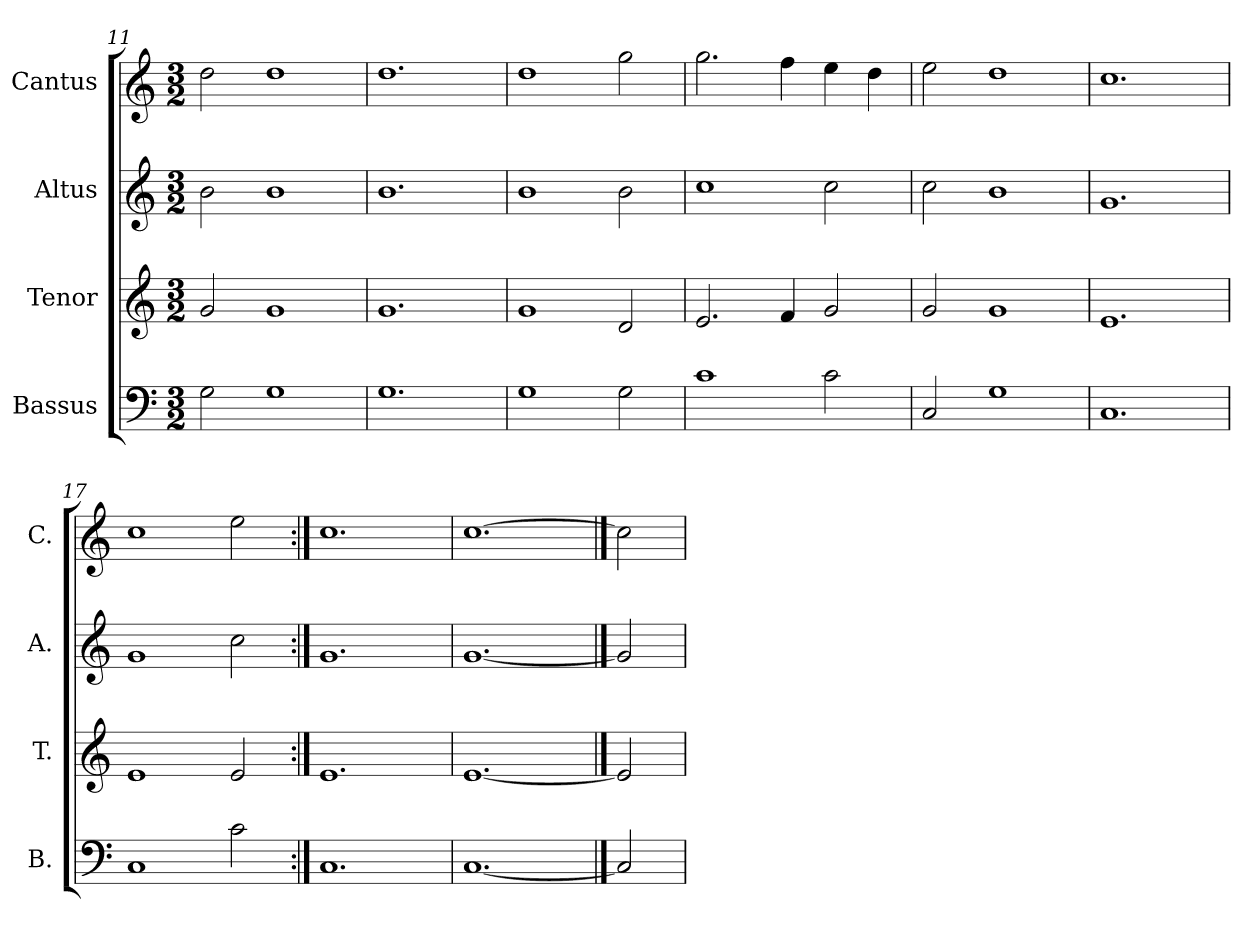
**kern	**kern	**kern	**kern
*part4	*part3	*part2	*part1
*staff4	*staff3	*staff2	*staff1
*I"Bassus	*I"Tenor	*I"Altus	*I"Cantus
*I'B.	*I'T.	*I'A.	*I'C.
*clefF4	*clefG2	*clefG2	*clefG2
*k[]	*k[]	*k[]	*k[]
*C:	*C:	*C:	*C:
*M3/2	*M3/2	*M3/2	*M3/2
=11	=11	=11	=11
2G\	2g/	2b\	2dd\
1G\	1g/	1b\	1dd\
=12	=12	=12	=12
1.G\	1.g/	1.b\	1.dd\
!!LO:LB:g=z
=13	=13	=13	=13
1G\	1g/	1b\	1dd\
2G\	2d/	2b\	2gg\
=14	=14	=14	=14
1c\	2.e/	1cc\	2.gg\
.	4f/	.	4ff\
2c\	2g/	2cc\	4ee\
.	.	.	4dd\
=15	=15	=15	=15
2C/	2g/	2cc\	2ee\
1G\	1g/	1b\	1dd\
!!LO:PB:g=z
=16	=16	=16	=16
1.C/	1.e/	1.g/	1.cc\
=17	=17	=17	=17
1C/	1e/	1g/	1cc\
2c\	2e/	2cc\	2ee\
=18:|!	=18:|!	=18:|!	=18:|!
1.C/	1.e/	1.g/	1.cc\
=19	=19	=19	=19
[1.C/	[1.e/	[1.g/	[1.cc\
==20	==20	==20	==20
2C/]	2e/]	2g/]	2cc\]
=	=	=	=
*-	*-	*-	*-
